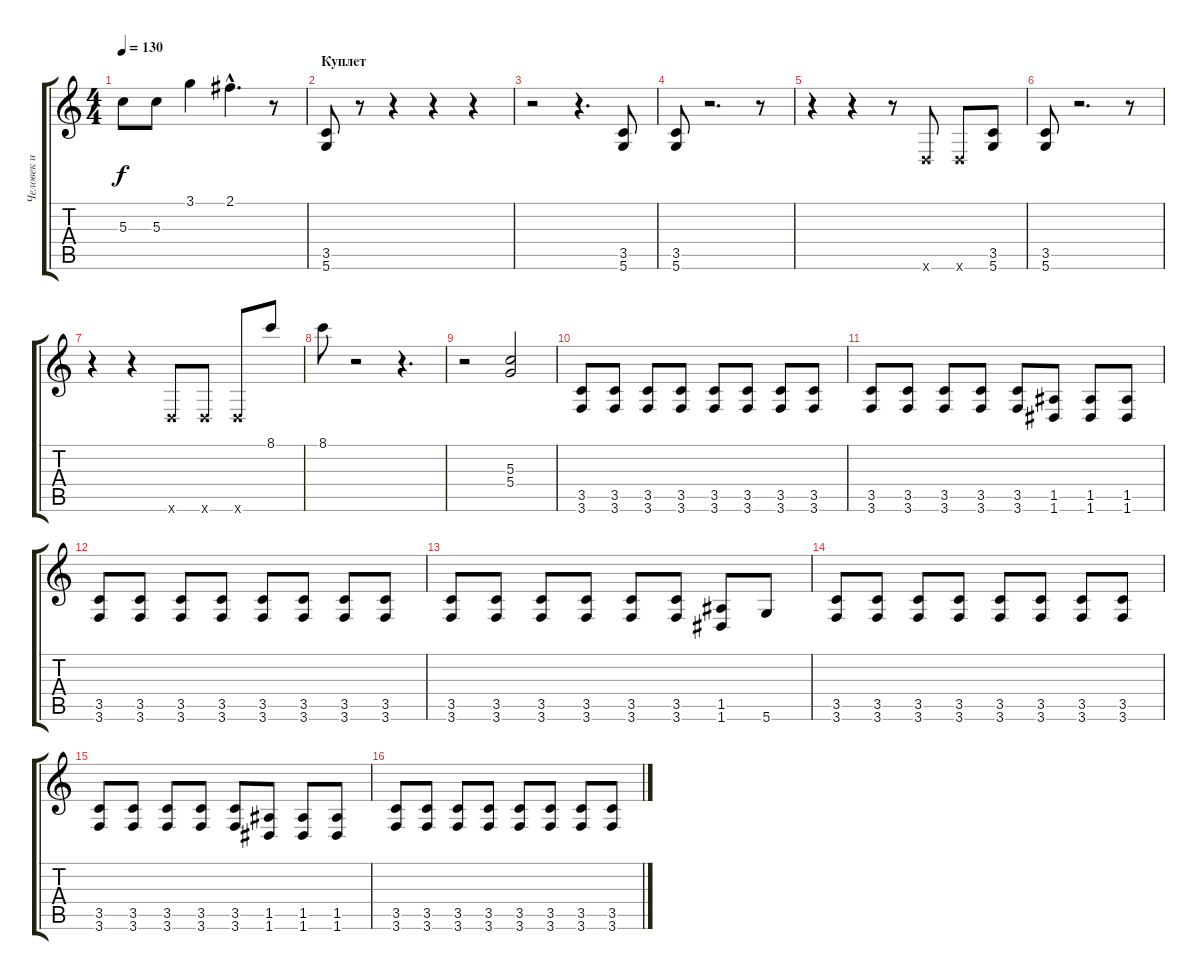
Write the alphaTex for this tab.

\track ("Человек и Пароход" "Человек и ") {instrument distortionguitar}
\staff {score tabs}
\tuning (E4 B3 G3 D3 A2 D2) {hide}
\ts (4 4)
\tempo 130
\clef g2
\ks c
5.3{t}.8{dy f} 5.3.8 3.1.4 2.1{hac}.4{d} r.8 |
\section ("" "Куплет")
(3.5 5.6).8 r.8 r.4 r.4 r.4 |
r.2 r.4{d} (3.5 5.6).8 |
(3.5 5.6).8 r.2{d} r.8 |
r.4 r.4 r.8 0.6{x}.8 0.6{x}.8 (3.5 5.6).8 |
(3.5 5.6).8 r.2{d} r.8 |
r.4 r.4 0.6{x}.8 0.6{x}.8 0.6{x}.8 8.1.8 |
8.1.8 r.2 r.4{d} |
r.2 (5.3 5.4).2 |
(3.5 3.6).8 (3.5 3.6).8 (3.5 3.6).8 (3.5 3.6).8 (3.5 3.6).8 (3.5 3.6).8 (3.5 3.6).8 (3.5 3.6).8 |
(3.5 3.6).8 (3.5 3.6).8 (3.5 3.6).8 (3.5 3.6).8 (3.5 3.6).8 (1.5 1.6).8 (1.5 1.6).8 (1.5 1.6).8 |
(3.5 3.6).8 (3.5 3.6).8 (3.5 3.6).8 (3.5 3.6).8 (3.5 3.6).8 (3.5 3.6).8 (3.5 3.6).8 (3.5 3.6).8 |
(3.5 3.6).8 (3.5 3.6).8 (3.5 3.6).8 (3.5 3.6).8 (3.5 3.6).8 (3.5 3.6).8 (1.5 1.6).8 5.6.8 |
(3.5 3.6).8 (3.5 3.6).8 (3.5 3.6).8 (3.5 3.6).8 (3.5 3.6).8 (3.5 3.6).8 (3.5 3.6).8 (3.5 3.6).8 |
(3.5 3.6).8 (3.5 3.6).8 (3.5 3.6).8 (3.5 3.6).8 (3.5 3.6).8 (1.5 1.6).8 (1.5 1.6).8 (1.5 1.6).8 |
(3.5 3.6).8 (3.5 3.6).8 (3.5 3.6).8 (3.5 3.6).8 (3.5 3.6).8 (3.5 3.6).8 (3.5 3.6).8 (3.5 3.6).8
